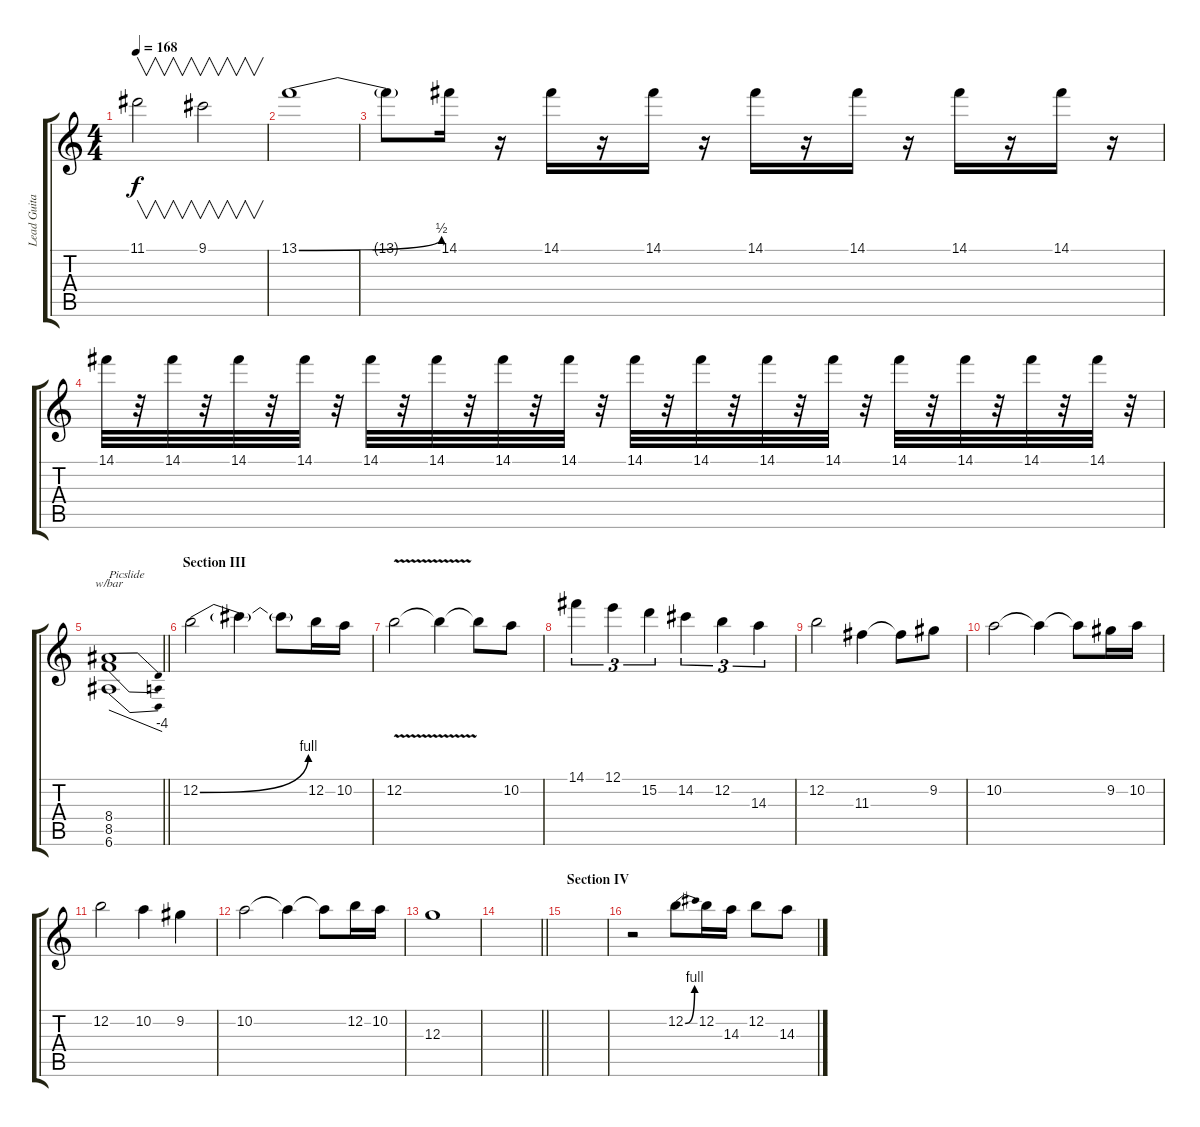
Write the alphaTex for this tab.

\track ("Lead Guitar" "Lead Guita") {instrument distortionguitar}
\staff {score tabs}
\tuning (E4 B3 G3 D3 A2 E2) {hide}
\ts (4 4)
\tempo 168
\clef g2
\ks c
11.1.2{v dy f} 9.1.2{v} |
13.1{be (bend 0 0 60 2)}.1 |
13.1{t}.8 14.1.16 r.16 14.1.16 r.16 14.1.16 r.16 14.1.16 r.16 14.1.16 r.16 14.1.16 r.16 14.1.16 r.16 |
14.1.32 r.32 14.1.32 r.32 14.1.32 r.32 14.1.32 r.32 14.1.32 r.32 14.1.32 r.32 14.1.32 r.32 14.1.32 r.32 14.1.32 r.32 14.1.32 r.32 14.1.32 r.32 14.1.32 r.32 14.1.32 r.32 14.1.32 r.32 14.1.32 r.32 14.1.32 r.32 |
\barLineRight lightlight
(8.4 8.5 6.6).1{tbe (dive default 0 0 60 -16) txt "Picslide"} |
\section ("" "Section III")
12.2{be (bend 0 0 60 4)}.2 12.2{t}.4 12.2{t}.8 12.2.16 10.2.16 |
12.2{v}.2 12.2{t}.4 12.2{t}.8 10.2.8 |
14.1.4{tu (3 2)} 12.1.4{tu (3 2)} 15.2.4{tu (3 2)} 14.2.4{tu (3 2)} 12.2.4{tu (3 2)} 14.3.4{tu (3 2)} |
12.2.2 11.3.4 11.3{t}.8 9.2.8 |
10.2.2 10.2{t}.4 10.2{t}.8 9.2.16 10.2.16 |
12.2.2 10.2.4 9.2.4 |
10.2.2 10.2{t}.4 10.2{t}.8 12.2.16 10.2.16 |
12.3.1 |
\barLineRight lightlight
|
\section ("" "Section IV")
|
r.2 12.2{be (bend 0 0 60 4)}.8 12.2.16 14.3.16 12.2.8 14.3.8
